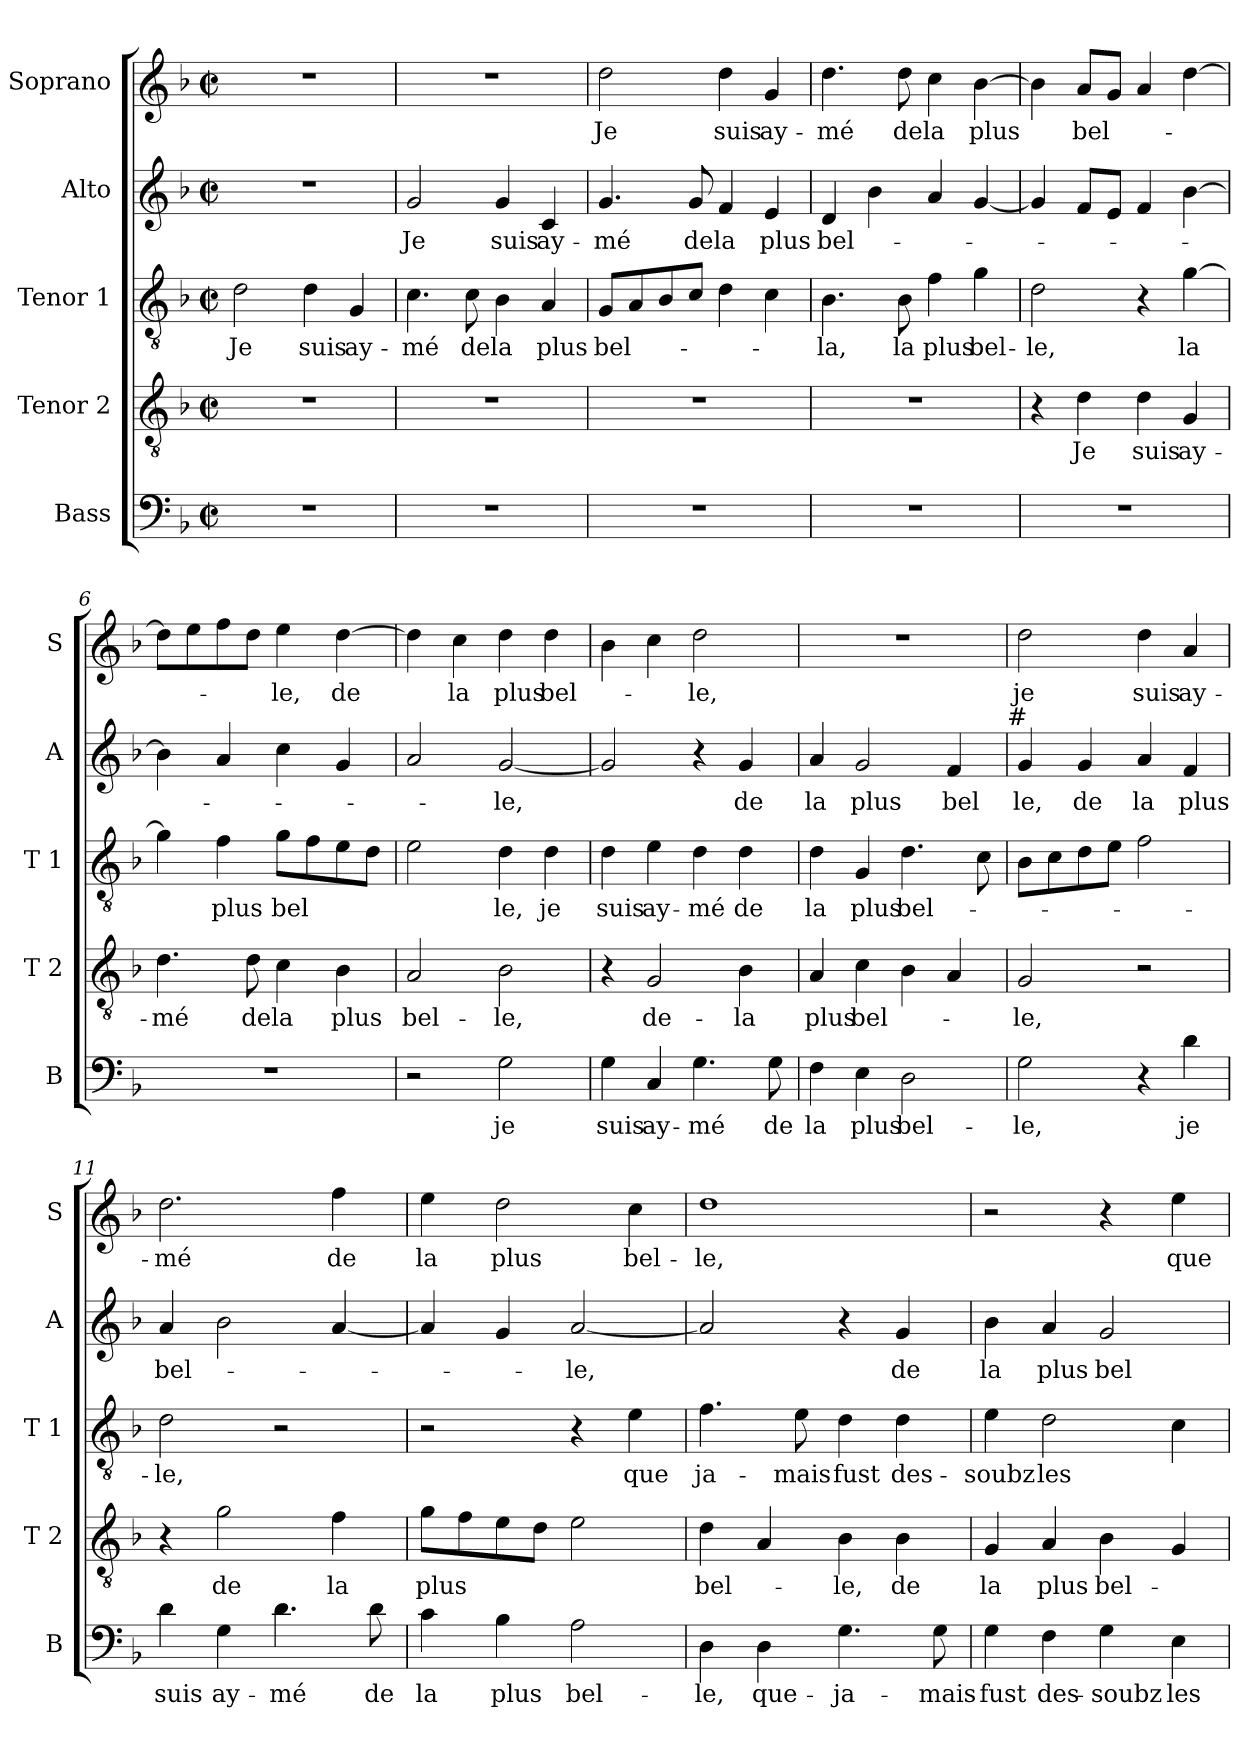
**kern	**text	**kern	**text	**kern	**text	**kern	**text	**kern	**text
*part5	*part5	*part4	*part4	*part3	*part3	*part2	*part2	*part1	*part1
*staff5	*staff5	*staff4	*staff4	*staff3	*staff3	*staff2	*staff2	*staff1	*staff1
*I"Bass	*	*I"Tenor 2	*	*I"Tenor 1	*	*I"Alto	*	*I"Soprano	*
*I'B	*	*I'T 2	*	*I'T 1	*	*I'A	*	*I'S	*
*clefF4	*	*clefGv2	*	*clefGv2	*	*clefG2	*	*clefG2	*
*k[b-]	*	*k[b-]	*	*k[b-]	*	*k[b-]	*	*k[b-]	*
*F:	*	*F:	*	*F:	*	*F:	*	*F:	*
*M2/2	*	*M2/2	*	*M2/2	*	*M2/2	*	*M2/2	*
*met(c|)	*	*met(c|)	*	*met(c|)	*	*met(c|)	*	*met(c|)	*
=1	=1	=1	=1	=1	=1	=1	=1	=1	=1
1r	.	1r	.	2d\	Je	1r	.	1r	.
.	.	.	.	4d\	suis	.	.	.	.
.	.	.	.	4G/	ay-	.	.	.	.
=2	=2	=2	=2	=2	=2	=2	=2	=2	=2
1r	.	1r	.	4.c\	-mé	2g/	Je	1r	.
.	.	.	.	8c\	de	.	.	.	.
.	.	.	.	4B-\	la	4g/	suis	.	.
.	.	.	.	4A/	plus	4c/	ay-	.	.
=3	=3	=3	=3	=3	=3	=3	=3	=3	=3
1r	.	1r	.	8G/L	bel-	4.g/	-mé	2dd\	Je
.	.	.	.	8A/	.	.	.	.	.
.	.	.	.	8B-/	.	.	.	.	.
.	.	.	.	8c/J	.	8g/	de	.	.
.	.	.	.	4d\	.	4f/	la	4dd\	suis
.	.	.	.	4c\	.	4e/	plus	4g/	ay-
=4	=4	=4	=4	=4	=4	=4	=4	=4	=4
1r	.	1r	.	4.B-\	-la,	4d/	bel-	4.dd\	-mé
.	.	.	.	.	.	4b-\	.	.	.
.	.	.	.	8B-\	la	.	.	8dd\	de
.	.	.	.	4f\	plus	4a/	.	4cc\	la
.	.	.	.	4g\	bel-	[4g/	.	[4b-\	plus
=5	=5	=5	=5	=5	=5	=5	=5	=5	=5
1r	.	4r	.	2d\	-le,	4g/]	.	4b-\]	.
.	.	4d\	Je	.	.	8f/L	.	8a/L	bel-
.	.	.	.	.	.	8e/J	.	8g/J	.
.	.	4d\	suis	4r	.	4f/	.	4a/	.
.	.	4G/	ay-	[4g\	la	[4b-\	.	[4dd\	.
!!LO:LB:g=z
=6	=6	=6	=6	=6	=6	=6	=6	=6	=6
1r	.	4.d\	-mé	4g\]	.	4b-\]	.	8dd\L]	.
.	.	.	.	.	.	.	.	8ee\	.
.	.	.	.	4f\	plus	4a/	.	8ff\	.
.	.	8d\	de	.	.	.	.	8dd\J	.
.	.	4c\	la	8g\L	bel	4cc\	.	4ee\	-le,
.	.	.	.	8f\	.	.	.	.	.
.	.	4B-\	plus	8e\	.	4g/	.	[4dd\	de
.	.	.	.	8d\J	.	.	.	.	.
=7	=7	=7	=7	=7	=7	=7	=7	=7	=7
2r	.	2A/	bel-	2e\	.	2a/	.	4dd\]	.
.	.	.	.	.	.	.	.	4cc\	la
2G\	je	2B-\	-le,	4d\	le,	[2g/	-le,	4dd\	plus
.	.	.	.	4d\	je	.	.	4dd\	bel-
=8	=8	=8	=8	=8	=8	=8	=8	=8	=8
4G\	suis	4r	.	4d\	suis	2g/]	.	4b-\	.
4C/	ay-	2G/	de-	4e\	ay-	.	.	4cc\	.
4.G\	-mé	.	.	4d\	-mé	4r	.	2dd\	-le,
.	.	4B-\	-la	4d\	de	4g/	de	.	.
8G\	de	.	.	.	.	.	.	.	.
=9	=9	=9	=9	=9	=9	=9	=9	=9	=9
4F\	la	4A/	plus	4d\	la	4a/	la	1r	.
4E\	plus	4c\	bel-	4G/	plus	2g/	plus	.	.
2D\	bel-	4B-\	.	4.d\	bel-	.	.	.	.
.	.	4A/	.	.	.	4f/	bel	.	.
.	.	.	.	8c\	.	.	.	.	.
!	!	!	!	!	!	!LO:TX:a:t=#	!	!	!
=10	=10	=10	=10	=10	=10	=10	=10	=10	=10
2G\	-le,	2G/	-le,	8B-\L	.	4g/	le,	2dd\	je
.	.	.	.	8c\	.	.	.	.	.
.	.	.	.	8d\	.	4g/	de	.	.
.	.	.	.	8e\J	.	.	.	.	.
4r	.	2r	.	2f\	.	4a/	la	4dd\	suis
4d\	je	.	.	.	.	4f/	plus	4a/	ay-
!!LO:PB:g=z
=11	=11	=11	=11	=11	=11	=11	=11	=11	=11
4d\	suis	4r	.	2d\	-le,	4a/	bel-	2.dd\	-mé
4G\	ay-	2g\	de	.	.	2b-\	.	.	.
4.d\	-mé	.	.	2r	.	.	.	.	.
.	.	4f\	la	.	.	[4a/	.	4ff\	de
8d\	de	.	.	.	.	.	.	.	.
=12	=12	=12	=12	=12	=12	=12	=12	=12	=12
4c\	la	8g\L	plus	2r	.	4a/]	.	4ee\	la
.	.	8f\	.	.	.	.	.	.	.
4B-\	plus	8e\	.	.	.	4g/	.	2dd\	plus
.	.	8d\J	.	.	.	.	.	.	.
2A\	bel-	2e\	.	4r	.	[2a/	-le,	.	.
.	.	.	.	4e\	que	.	.	4cc\	bel-
=13	=13	=13	=13	=13	=13	=13	=13	=13	=13
4D\	-le,	4d\	bel-	4.f\	ja-	2a/]	.	1dd	-le,
4D\	que-	4A/	.	.	.	.	.	.	.
.	.	.	.	8e\	-mais	.	.	.	.
4.G\	-ja-	4B-\	-le,	4d\	fust	4r	.	.	.
.	.	4B-\	de	4d\	des-	4g/	de	.	.
8G\	-mais	.	.	.	.	.	.	.	.
=14	=14	=14	=14	=14	=14	=14	=14	=14	=14
4G\	fust	4G/	la	4e\	-soubz	4b-\	la	2r	.
4F\	des-	4A/	plus	2d\	les	4a/	plus	.	.
4G\	-soubz	4B-\	bel-	.	.	2g/	bel-	4r	.
4E\	les	4G/	.	4c\	.	.	.	4ee\	que
=	=	=	=	=	=	=	=	=	=
*-	*-	*-	*-	*-	*-	*-	*-	*-	*-
